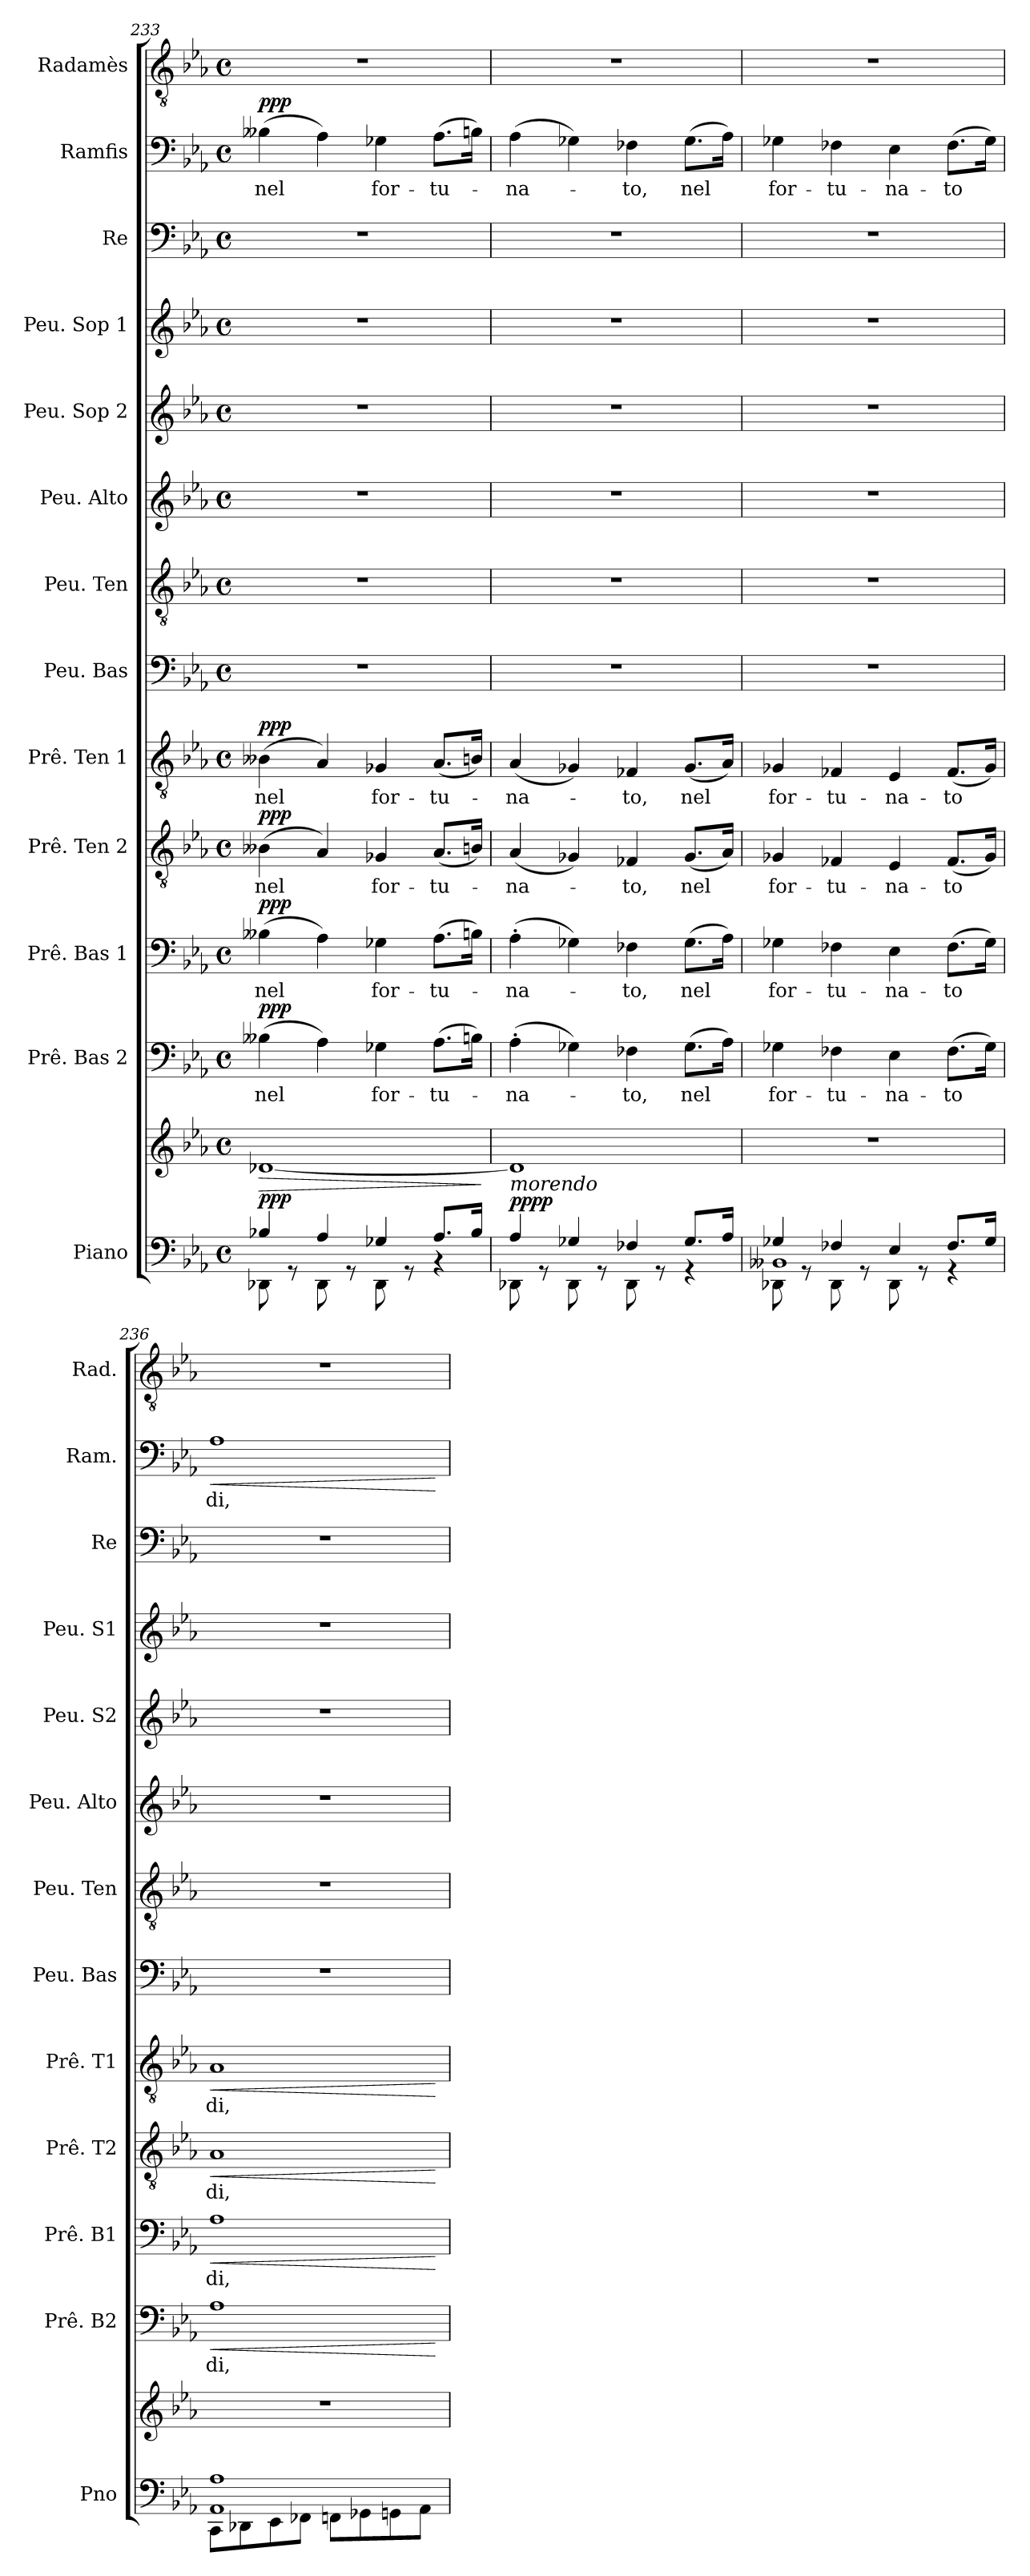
**kern	**kern	**dynam	**kern	**text	**dynam	**kern	**text	**dynam	**kern	**text	**dynam	**kern	**text	**dynam	**kern	**kern	**kern	**kern	**kern	**kern	**kern	**text	**dynam	**kern
*part13	*part13	*part13	*part12	*part12	*part12	*part11	*part11	*part11	*part10	*part10	*part10	*part9	*part9	*part9	*part8	*part7	*part6	*part5	*part4	*part3	*part2	*part2	*part2	*part1
*staff14	*staff13	*staff13/14	*staff12	*staff12	*staff12	*staff11	*staff11	*staff11	*staff10	*staff10	*staff10	*staff9	*staff9	*staff9	*staff8	*staff7	*staff6	*staff5	*staff4	*staff3	*staff2	*staff2	*staff2	*staff1
*I"Piano	*	*	*I"Prê. Bas 2	*	*	*I"Prê. Bas 1	*	*	*I"Prê. Ten 2	*	*	*I"Prê. Ten 1	*	*	*I"Peu. Bas	*I"Peu. Ten	*I"Peu. Alto	*I"Peu. Sop 2	*I"Peu. Sop 1	*I"Re	*I"Ramfis	*	*	*I"Radamès
*I'Pno	*	*	*I'Prê. B2	*	*	*I'Prê. B1	*	*	*I'Prê. T2	*	*	*I'Prê. T1	*	*	*I'Peu. Bas	*I'Peu. Ten	*I'Peu. Alto	*I'Peu. S2	*I'Peu. S1	*I'Re	*I'Ram.	*	*	*I'Rad.
!!LO:PB:g=z
*clefF4	*clefG2	*	*clefF4	*	*	*clefF4	*	*	*clefGv2	*	*	*clefGv2	*	*	*clefF4	*clefGv2	*clefG2	*clefG2	*clefG2	*clefF4	*clefF4	*	*	*clefGv2
*k[b-e-a-]	*k[b-e-a-]	*	*k[b-e-a-]	*	*	*k[b-e-a-]	*	*	*k[b-e-a-]	*	*	*k[b-e-a-]	*	*	*k[b-e-a-]	*k[b-e-a-]	*k[b-e-a-]	*k[b-e-a-]	*k[b-e-a-]	*k[b-e-a-]	*k[b-e-a-]	*	*	*k[b-e-a-]
*M4/4	*M4/4	*	*M4/4	*	*	*M4/4	*	*	*M4/4	*	*	*M4/4	*	*	*M4/4	*M4/4	*M4/4	*M4/4	*M4/4	*M4/4	*M4/4	*	*	*M4/4
*met(c)	*met(c)	*	*met(c)	*	*	*met(c)	*	*	*met(c)	*	*	*met(c)	*	*	*met(c)	*met(c)	*met(c)	*met(c)	*met(c)	*met(c)	*met(c)	*	*	*met(c)
=233	=233	=233	=233	=233	=233	=233	=233	=233	=233	=233	=233	=233	=233	=233	=233	=233	=233	=233	=233	=233	=233	=233	=233	=233
*^	*	*	*	*	*	*	*	*	*	*	*	*	*	*	*	*	*	*	*	*	*	*	*	*
!	!	!	!LO:HP:b	!	!LO:LY:b:color=#0055FF	!	!	!LO:LY:b:color=#0055FF	!	!	!LO:LY:b:color=#AA0000	!	!	!LO:LY:b:color=#0055FF	!	!	!	!	!	!	!	!	!LO:LY:b:color=#0055FF	!	!
!	!	!	!LO:DY:n=1:a=2	!	!	!LO:DY:a	!	!	!LO:DY:a	!	!	!LO:DY:a	!	!	!LO:DY:a	!	!	!	!	!	!	!	!	!LO:DY:a	!
4B-X/	8DD-X\	[1d-X	> ppp	(>4B--X\	nel	ppp	(>4B--X\	nel	ppp	(>4B--X\	nel	ppp	(>4B--X\	nel	ppp	1r	1r	1r	1r	1r	1r	(>4B--X\	nel	ppp	1r
.	8rGG	.	.	.	.	.	.	.	.	.	.	.	.	.	.	.	.	.	.	.	.	.	.	.	.
4A-/	8DD-\	.	.	4A-\)	.	.	4A-\)	.	.	4A-/)	.	.	4A-/)	.	.	.	.	.	.	.	.	4A-\)	.	.	.
.	8rGG	.	.	.	.	.	.	.	.	.	.	.	.	.	.	.	.	.	.	.	.	.	.	.	.
!	!	!	!	!	!LO:LY:b:color=#0055FF	!	!	!LO:LY:b:color=#0055FF	!	!	!LO:LY:b:color=#AA0000	!	!	!LO:LY:b:color=#0055FF	!	!	!	!	!	!	!	!	!LO:LY:b:color=#0055FF	!	!
4G-X/	8DD-\	.	.	4G-X\	for-	.	4G-X\	for-	.	4G-X/	for-	.	4G-X/	for-	.	.	.	.	.	.	.	4G-X\	for-	.	.
.	8rGG	.	.	.	.	.	.	.	.	.	.	.	.	.	.	.	.	.	.	.	.	.	.	.	.
!	!	!	!	!	!LO:LY:b:color=#0055FF	!	!	!LO:LY:b:color=#0055FF	!	!	!LO:LY:b:color=#AA0000	!	!	!LO:LY:b:color=#0055FF	!	!	!	!	!	!	!	!	!LO:LY:b:color=#0055FF	!	!
8.A-/L	4rBB	.	.	(>8.A-\L	-tu-	.	(>8.A-\L	-tu-	.	(<8.A-/L	-tu-	.	(<8.A-/L	-tu-	.	.	.	.	.	.	.	(>8.A-\L	-tu-	.	.
16B-/Jk	.	.	.	16Bn\Jk)	.	.	16Bn\Jk)	.	.	16Bn/Jk)	.	.	16Bn/Jk)	.	.	.	.	.	.	.	.	16Bn\Jk)	.	.	.
*v	*v	*	*	*	*	*	*	*	*	*	*	*	*	*	*	*	*	*	*	*	*	*	*	*	*
.	.	]	.	.	.	.	.	.	.	.	.	.	.	.	.	.	.	.	.	.	.	.	.	.
=234	=234	=234	=234	=234	=234	=234	=234	=234	=234	=234	=234	=234	=234	=234	=234	=234	=234	=234	=234	=234	=234	=234	=234	=234
*^	*	*	*	*	*	*	*	*	*	*	*	*	*	*	*	*	*	*	*	*	*	*	*	*
!LO:TX:a:i:t=morendo	!	!	!	!	!	!	!	!	!	!	!	!	!	!	!	!	!	!	!	!	!	!	!	!	!
!	!	!	!LO:DY:a=2	!	!LO:LY:b:color=#0055FF	!	!	!LO:LY:b:color=#0055FF	!	!	!LO:LY:b:color=#AA0000	!	!	!LO:LY:b:color=#0055FF	!	!	!	!	!	!	!	!	!LO:LY:b:color=#0055FF	!	!
4A-/	8DD-X\	1d-]	pppp	(>4A-'\	-na-	.	(>4A-'\	-na-	.	(<4A-/	-na-	.	(<4A-/	-na-	.	1r	1r	1r	1r	1r	1r	(>4A-\	-na-	.	1r
.	8rGG	.	.	.	.	.	.	.	.	.	.	.	.	.	.	.	.	.	.	.	.	.	.	.	.
4G-X/	8DD-\	.	.	4G-X\)	.	.	4G-X\)	.	.	4G-X/)	.	.	4G-X/)	.	.	.	.	.	.	.	.	4G-X\)	.	.	.
.	8rGG	.	.	.	.	.	.	.	.	.	.	.	.	.	.	.	.	.	.	.	.	.	.	.	.
!	!	!	!	!	!LO:LY:b:color=#0055FF	!	!	!LO:LY:b:color=#0055FF	!	!	!LO:LY:b:color=#AA0000	!	!	!LO:LY:b:color=#0055FF	!	!	!	!	!	!	!	!	!LO:LY:b:color=#0055FF	!	!
4F-X/	8DD-\	.	.	4F-X\	-to,	.	4F-X\	-to,	.	4F-X/	-to,	.	4F-X/	-to,	.	.	.	.	.	.	.	4F-X\	-to,	.	.
.	8rGG	.	.	.	.	.	.	.	.	.	.	.	.	.	.	.	.	.	.	.	.	.	.	.	.
!	!	!	!	!	!LO:LY:b:color=#0055FF	!	!	!LO:LY:b:color=#0055FF	!	!	!LO:LY:b:color=#AA0000	!	!	!LO:LY:b:color=#0055FF	!	!	!	!	!	!	!	!	!LO:LY:b:color=#0055FF	!	!
8.G-/L	4rGG	.	.	(>8.G-\L	nel	.	(>8.G-\L	nel	.	(<8.G-/L	nel	.	(<8.G-/L	nel	.	.	.	.	.	.	.	(>8.G-\L	nel	.	.
16A-/Jk	.	.	.	16A-\Jk)	.	.	16A-\Jk)	.	.	16A-/Jk)	.	.	16A-/Jk)	.	.	.	.	.	.	.	.	16A-\Jk)	.	.	.
=235	=235	=235	=235	=235	=235	=235	=235	=235	=235	=235	=235	=235	=235	=235	=235	=235	=235	=235	=235	=235	=235	=235	=235	=235	=235
*	*^	*	*	*	*	*	*	*	*	*	*	*	*	*	*	*	*	*	*	*	*	*	*	*	*
!	!	!	!	!	!	!LO:LY:b:color=#0055FF	!	!	!LO:LY:b:color=#0055FF	!	!	!LO:LY:b:color=#AA0000	!	!	!LO:LY:b:color=#0055FF	!	!	!	!	!	!	!	!	!LO:LY:b:color=#0055FF	!	!
4G-X/	8DD-X\	1BB--X	1r	.	4G-X\	for-	.	4G-X\	for-	.	4G-X/	for-	.	4G-X/	for-	.	1r	1r	1r	1r	1r	1r	4G-X\	for-	.	1r
.	8rGG	.	.	.	.	.	.	.	.	.	.	.	.	.	.	.	.	.	.	.	.	.	.	.	.	.
!	!	!	!	!	!	!LO:LY:b:color=#0055FF	!	!	!LO:LY:b:color=#0055FF	!	!	!LO:LY:b:color=#AA0000	!	!	!LO:LY:b:color=#0055FF	!	!	!	!	!	!	!	!	!LO:LY:b:color=#0055FF	!	!
4F-X/	8DD-\	.	.	.	4F-X\	-tu-	.	4F-X\	-tu-	.	4F-X/	-tu-	.	4F-X/	-tu-	.	.	.	.	.	.	.	4F-X\	-tu-	.	.
.	8rGG	.	.	.	.	.	.	.	.	.	.	.	.	.	.	.	.	.	.	.	.	.	.	.	.	.
!	!	!	!	!	!	!LO:LY:b:color=#0055FF	!	!	!LO:LY:b:color=#0055FF	!	!	!LO:LY:b:color=#AA0000	!	!	!LO:LY:b:color=#0055FF	!	!	!	!	!	!	!	!	!LO:LY:b:color=#0055FF	!	!
4E-/	8DD-\	.	.	.	4E-\	-na-	.	4E-\	-na-	.	4E-/	-na-	.	4E-/	-na-	.	.	.	.	.	.	.	4E-\	-na-	.	.
.	8rGG	.	.	.	.	.	.	.	.	.	.	.	.	.	.	.	.	.	.	.	.	.	.	.	.	.
!	!	!	!	!	!	!LO:LY:b:color=#0055FF	!	!	!LO:LY:b:color=#0055FF	!	!	!LO:LY:b:color=#AA0000	!	!	!LO:LY:b:color=#0055FF	!	!	!	!	!	!	!	!	!LO:LY:b:color=#0055FF	!	!
8.F-/L	4rGG	.	.	.	(>8.F-\L	-to	.	(>8.F-\L	-to	.	(<8.F-/L	-to	.	(<8.F-/L	-to	.	.	.	.	.	.	.	(>8.F-\L	-to	.	.
16G-/Jk	.	.	.	.	16G-\Jk)	.	.	16G-\Jk)	.	.	16G-/Jk)	.	.	16G-/Jk)	.	.	.	.	.	.	.	.	16G-\Jk)	.	.	.
*	*v	*v	*	*	*	*	*	*	*	*	*	*	*	*	*	*	*	*	*	*	*	*	*	*	*	*
=236	=236	=236	=236	=236	=236	=236	=236	=236	=236	=236	=236	=236	=236	=236	=236	=236	=236	=236	=236	=236	=236	=236	=236	=236	=236
!	!	!	!	!	!LO:LY:b:color=#0055FF	!LO:HP:b	!	!LO:LY:b:color=#0055FF	!LO:HP:b	!	!LO:LY:b:color=#AA0000	!LO:HP:b	!	!LO:LY:b:color=#0055FF	!LO:HP:b	!	!	!	!	!	!	!	!LO:LY:b:color=#0055FF	!LO:HP:b	!
1AA- 1A-	8CC\L	1r	.	1A-	di,	<	1A-	di,	<	1A-	di,	<	1A-	di,	<	1r	1r	1r	1r	1r	1r	1A-	di,	<	1r
.	8DD-X\	.	.	.	.	.	.	.	.	.	.	.	.	.	.	.	.	.	.	.	.	.	.	.	.
.	8EE-\	.	.	.	.	.	.	.	.	.	.	.	.	.	.	.	.	.	.	.	.	.	.	.	.
.	8FF-X\J	.	.	.	.	.	.	.	.	.	.	.	.	.	.	.	.	.	.	.	.	.	.	.	.
.	8FFn\L	.	.	.	.	.	.	.	.	.	.	.	.	.	.	.	.	.	.	.	.	.	.	.	.
.	8GG-X\	.	.	.	.	.	.	.	.	.	.	.	.	.	.	.	.	.	.	.	.	.	.	.	.
.	8GGn\	.	.	.	.	.	.	.	.	.	.	.	.	.	.	.	.	.	.	.	.	.	.	.	.
.	8AA-\J	.	.	.	.	.	.	.	.	.	.	.	.	.	.	.	.	.	.	.	.	.	.	.	.
*v	*v	*	*	*	*	*	*	*	*	*	*	*	*	*	*	*	*	*	*	*	*	*	*	*	*
.	.	.	.	.	[	.	.	[	.	.	[	.	.	[	.	.	.	.	.	.	.	.	[	.
=	=	=	=	=	=	=	=	=	=	=	=	=	=	=	=	=	=	=	=	=	=	=	=	=
*-	*-	*-	*-	*-	*-	*-	*-	*-	*-	*-	*-	*-	*-	*-	*-	*-	*-	*-	*-	*-	*-	*-	*-	*-
